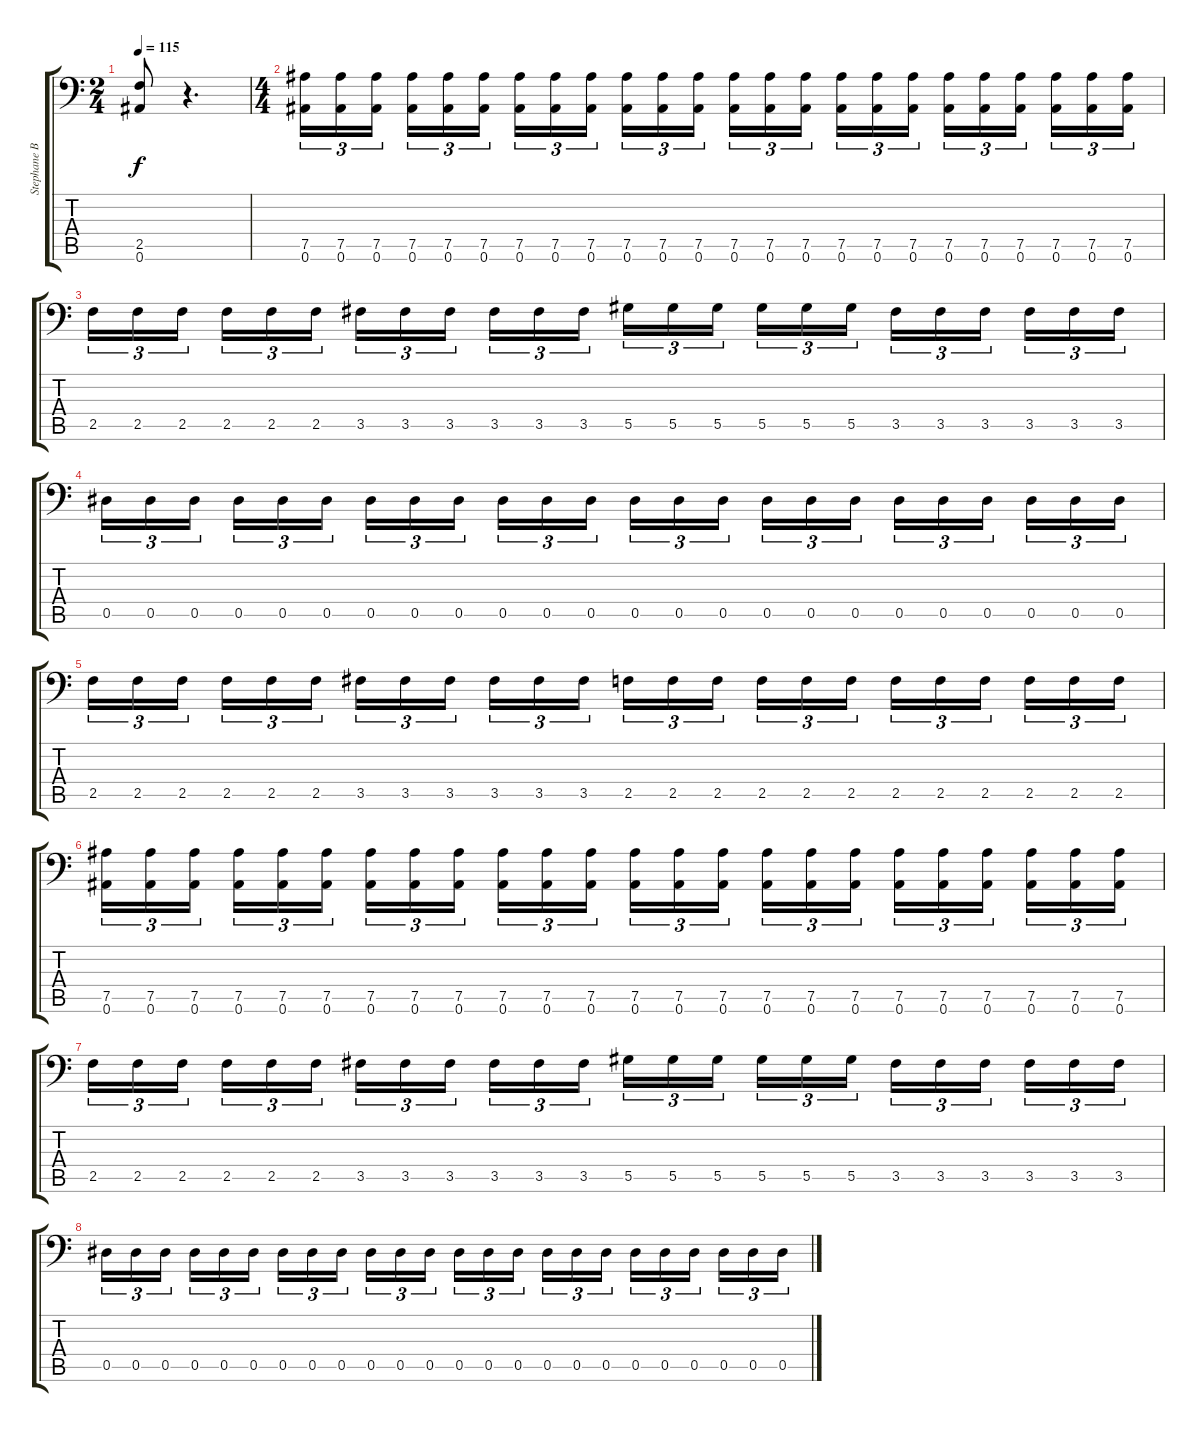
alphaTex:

\track ("Stephane Barbe (Lead)" "Stephane B") {instrument distortionguitar}
\staff {score tabs}
\tuning (Bb3 F3 Db3 Ab2 Eb2 Bb1) {hide}
\ts (2 4)
\tempo 115
\clef f4
\ks c
(2.5 0.6).8{dy f volume 16 balance 16} r.4{d} |
\ts (4 4)
(7.5 0.6).16{tu (3 2)} (7.5 0.6).16{tu (3 2)} (7.5 0.6).16{tu (3 2) beam splitsecondary} (7.5 0.6).16{tu (3 2)} (7.5 0.6).16{tu (3 2)} (7.5 0.6).16{tu (3 2)} (7.5 0.6).16{tu (3 2)} (7.5 0.6).16{tu (3 2)} (7.5 0.6).16{tu (3 2) beam splitsecondary} (7.5 0.6).16{tu (3 2)} (7.5 0.6).16{tu (3 2)} (7.5 0.6).16{tu (3 2)} (7.5 0.6).16{tu (3 2)} (7.5 0.6).16{tu (3 2)} (7.5 0.6).16{tu (3 2) beam splitsecondary} (7.5 0.6).16{tu (3 2)} (7.5 0.6).16{tu (3 2)} (7.5 0.6).16{tu (3 2)} (7.5 0.6).16{tu (3 2)} (7.5 0.6).16{tu (3 2)} (7.5 0.6).16{tu (3 2) beam splitsecondary} (7.5 0.6).16{tu (3 2)} (7.5 0.6).16{tu (3 2)} (7.5 0.6).16{tu (3 2)} |
2.5.16{tu (3 2)} 2.5.16{tu (3 2)} 2.5.16{tu (3 2) beam splitsecondary} 2.5.16{tu (3 2)} 2.5.16{tu (3 2)} 2.5.16{tu (3 2)} 3.5.16{tu (3 2)} 3.5.16{tu (3 2)} 3.5.16{tu (3 2) beam splitsecondary} 3.5.16{tu (3 2)} 3.5.16{tu (3 2)} 3.5.16{tu (3 2)} 5.5.16{tu (3 2)} 5.5.16{tu (3 2)} 5.5.16{tu (3 2) beam splitsecondary} 5.5.16{tu (3 2)} 5.5.16{tu (3 2)} 5.5.16{tu (3 2)} 3.5.16{tu (3 2)} 3.5.16{tu (3 2)} 3.5.16{tu (3 2) beam splitsecondary} 3.5.16{tu (3 2)} 3.5.16{tu (3 2)} 3.5.16{tu (3 2)} |
0.5.16{tu (3 2)} 0.5.16{tu (3 2)} 0.5.16{tu (3 2) beam splitsecondary} 0.5.16{tu (3 2)} 0.5.16{tu (3 2)} 0.5.16{tu (3 2)} 0.5.16{tu (3 2)} 0.5.16{tu (3 2)} 0.5.16{tu (3 2) beam splitsecondary} 0.5.16{tu (3 2)} 0.5.16{tu (3 2)} 0.5.16{tu (3 2)} 0.5.16{tu (3 2)} 0.5.16{tu (3 2)} 0.5.16{tu (3 2) beam splitsecondary} 0.5.16{tu (3 2)} 0.5.16{tu (3 2)} 0.5.16{tu (3 2)} 0.5.16{tu (3 2)} 0.5.16{tu (3 2)} 0.5.16{tu (3 2) beam splitsecondary} 0.5.16{tu (3 2)} 0.5.16{tu (3 2)} 0.5.16{tu (3 2)} |
2.5.16{tu (3 2)} 2.5.16{tu (3 2)} 2.5.16{tu (3 2) beam splitsecondary} 2.5.16{tu (3 2)} 2.5.16{tu (3 2)} 2.5.16{tu (3 2)} 3.5.16{tu (3 2)} 3.5.16{tu (3 2)} 3.5.16{tu (3 2) beam splitsecondary} 3.5.16{tu (3 2)} 3.5.16{tu (3 2)} 3.5.16{tu (3 2)} 2.5.16{tu (3 2)} 2.5.16{tu (3 2)} 2.5.16{tu (3 2) beam splitsecondary} 2.5.16{tu (3 2)} 2.5.16{tu (3 2)} 2.5.16{tu (3 2)} 2.5.16{tu (3 2)} 2.5.16{tu (3 2)} 2.5.16{tu (3 2) beam splitsecondary} 2.5.16{tu (3 2)} 2.5.16{tu (3 2)} 2.5.16{tu (3 2)} |
(7.5 0.6).16{tu (3 2)} (7.5 0.6).16{tu (3 2)} (7.5 0.6).16{tu (3 2) beam splitsecondary} (7.5 0.6).16{tu (3 2)} (7.5 0.6).16{tu (3 2)} (7.5 0.6).16{tu (3 2)} (7.5 0.6).16{tu (3 2)} (7.5 0.6).16{tu (3 2)} (7.5 0.6).16{tu (3 2) beam splitsecondary} (7.5 0.6).16{tu (3 2)} (7.5 0.6).16{tu (3 2)} (7.5 0.6).16{tu (3 2)} (7.5 0.6).16{tu (3 2)} (7.5 0.6).16{tu (3 2)} (7.5 0.6).16{tu (3 2) beam splitsecondary} (7.5 0.6).16{tu (3 2)} (7.5 0.6).16{tu (3 2)} (7.5 0.6).16{tu (3 2)} (7.5 0.6).16{tu (3 2)} (7.5 0.6).16{tu (3 2)} (7.5 0.6).16{tu (3 2) beam splitsecondary} (7.5 0.6).16{tu (3 2)} (7.5 0.6).16{tu (3 2)} (7.5 0.6).16{tu (3 2)} |
2.5.16{tu (3 2)} 2.5.16{tu (3 2)} 2.5.16{tu (3 2) beam splitsecondary} 2.5.16{tu (3 2)} 2.5.16{tu (3 2)} 2.5.16{tu (3 2)} 3.5.16{tu (3 2)} 3.5.16{tu (3 2)} 3.5.16{tu (3 2) beam splitsecondary} 3.5.16{tu (3 2)} 3.5.16{tu (3 2)} 3.5.16{tu (3 2)} 5.5.16{tu (3 2)} 5.5.16{tu (3 2)} 5.5.16{tu (3 2) beam splitsecondary} 5.5.16{tu (3 2)} 5.5.16{tu (3 2)} 5.5.16{tu (3 2)} 3.5.16{tu (3 2)} 3.5.16{tu (3 2)} 3.5.16{tu (3 2) beam splitsecondary} 3.5.16{tu (3 2)} 3.5.16{tu (3 2)} 3.5.16{tu (3 2)} |
0.5.16{tu (3 2)} 0.5.16{tu (3 2)} 0.5.16{tu (3 2) beam splitsecondary} 0.5.16{tu (3 2)} 0.5.16{tu (3 2)} 0.5.16{tu (3 2)} 0.5.16{tu (3 2)} 0.5.16{tu (3 2)} 0.5.16{tu (3 2) beam splitsecondary} 0.5.16{tu (3 2)} 0.5.16{tu (3 2)} 0.5.16{tu (3 2)} 0.5.16{tu (3 2)} 0.5.16{tu (3 2)} 0.5.16{tu (3 2) beam splitsecondary} 0.5.16{tu (3 2)} 0.5.16{tu (3 2)} 0.5.16{tu (3 2)} 0.5.16{tu (3 2)} 0.5.16{tu (3 2)} 0.5.16{tu (3 2) beam splitsecondary} 0.5.16{tu (3 2)} 0.5.16{tu (3 2)} 0.5.16{tu (3 2)}
